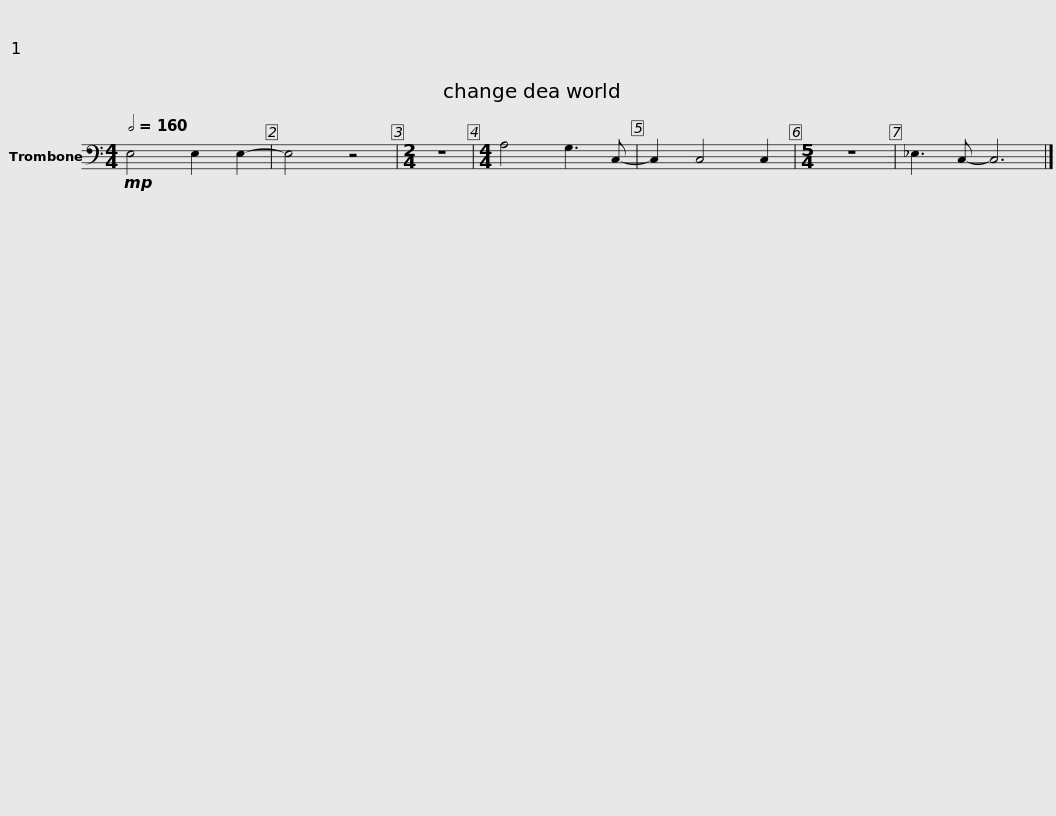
X:1
L:1/8
Q:1/2=160
M:4/4
I:linebreak $
K:C
V:1 bass
V:1
!mp! E,4 E,2 E,2- | E,4 z4 |[M:2/4] z4 |[M:4/4] A,4 G,3 C,- | C,2 C,4 C,2 | %5
[M:5/4] z10 | _E,3 C,- C,6 |] %7
